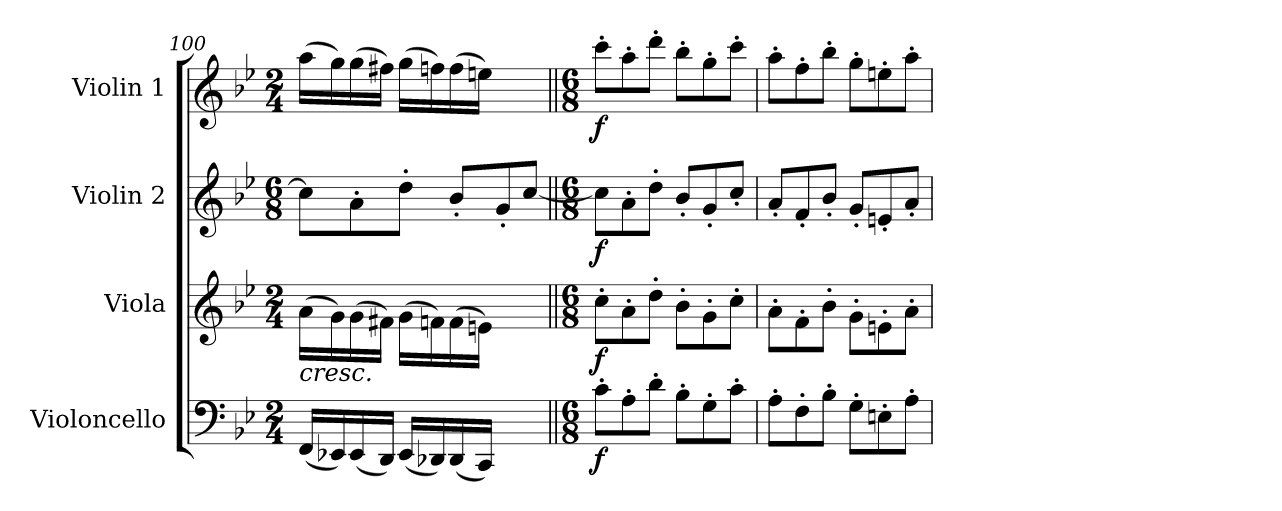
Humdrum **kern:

**kern	**dynam	**kern	**dynam	**kern	**dynam	**kern	**dynam
*part4	*part4	*part3	*part3	*part2	*part2	*part1	*part1
*staff4	*staff4	*staff3	*staff3	*staff2	*staff2	*staff1	*staff1
*I"Violoncello	*	*I"Viola	*	*I"Violin 2	*	*I"Violin 1	*
*I'Vc	*	*I'Vla	*	*I'Vln	*	*I'Vln	*
*clefF4	*	*clefG2	*	*clefG2	*	*clefG2	*
*k[b-e-]	*	*k[b-e-]	*	*k[b-e-]	*	*k[b-e-]	*
*M2/4	*	*M2/4	*	*M6/8	*	*M2/4	*
=100	=100	=100	=100	=100	=100	=100	=100
!	!	!LO:TX:b:i:t=cresc.	!	!	!	!	!
(16FF/LL	.	(16a\LL	.	8cc\L]	.	(16aa\LL	.
16EE-X/)	.	16g\)	.	.	.	16gg\)	.
(16EE-/	.	(16g\	.	8a'\	.	(16gg\	.
16DD/JJ)	.	16f#X\JJ)	.	.	.	16ff#X\JJ)	.
(16EE-/LL	.	(16g\LL	.	8dd'\J	.	(16gg\LL	.
16DD-X/)	.	16fn\)	.	.	.	16ffn\)	.
(16DD-/	.	(16f\	.	8b-'/L	.	(16ff\	.
16CC/JJ)	.	16en\JJ)	.	.	.	16een\JJ)	.
4ryy	.	4ryy	.	8g'/	.	4ryy	.
.	.	.	.	[8cc/J	.	.	.
=101||	=101||	=101||	=101||	=101||	=101||	=101||	=101||
*M6/8	*	*M6/8	*	*M6/8	*	*M6/8	*
!	!LO:DY:b	!	!LO:DY:b	!	!LO:DY:b	!	!LO:DY:b
8c'\L	f	8cc'\L	f	8cc\L]	f	8ccc'\L	f
8A'\	.	8a'\	.	8a'\	.	8aa'\	.
8d'\J	.	8dd'\J	.	8dd'\J	.	8ddd'\J	.
8B-'\L	.	8b-'\L	.	8b-'/L	.	8bb-'\L	.
8G'\	.	8g'\	.	8g'/	.	8gg'\	.
8c'\J	.	8cc'\J	.	8cc'/J	.	8ccc'\J	.
=102	=102	=102	=102	=102	=102	=102	=102
8A'\L	.	8a'\L	.	8a'/L	.	8aa'\L	.
8F'\	.	8f'\	.	8f'/	.	8ff'\	.
8B-'\J	.	8b-'\J	.	8b-'/J	.	8bb-'\J	.
8G'\L	.	8g'\L	.	8g'/L	.	8gg'\L	.
8En'\	.	8en'\	.	8en'/	.	8een'\	.
8A'\J	.	8a'\J	.	8a'/J	.	8aa'\J	.
=	=	=	=	=	=	=	=
*-	*-	*-	*-	*-	*-	*-	*-
